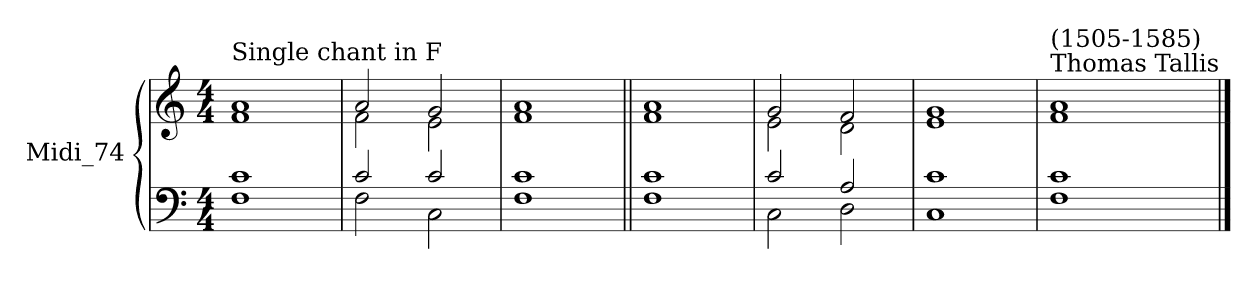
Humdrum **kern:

**kern	**kern
*part2	*part1
*staff2	*staff1
*I"Midi_74	*I"Midi_74
*clefF4	*clefG2
*k[]	*k[]
*M4/4	*M4/4
*MM240	*MM240
=1	=1
*^	*^
!	!	!LO:TX:a:t=Single chant in F	!
1c	1F	1a	1f
=2	=2	=2	=2
2c/	2F\	2a/	2f\
2c/	2C\	2g/	2e\
=3	=3	=3	=3
1c	1F	1a	1f
=4||	=4||	=4||	=4||
1c	1F	1a	1f
=5	=5	=5	=5
2c/	2C\	2g/	2e\
2A/	2D\	2f/	2d\
=6	=6	=6	=6
1c	1C	1g	1e
=7	=7	=7	=7
!	!	!LO:TX:a:t=Thomas Tallis	!
!	!	!LO:TX:a:t=(1505-1585)	!
1c	1F	1a	1f
*v	*v	*	*
*	*v	*v
==	==
*-	*-
